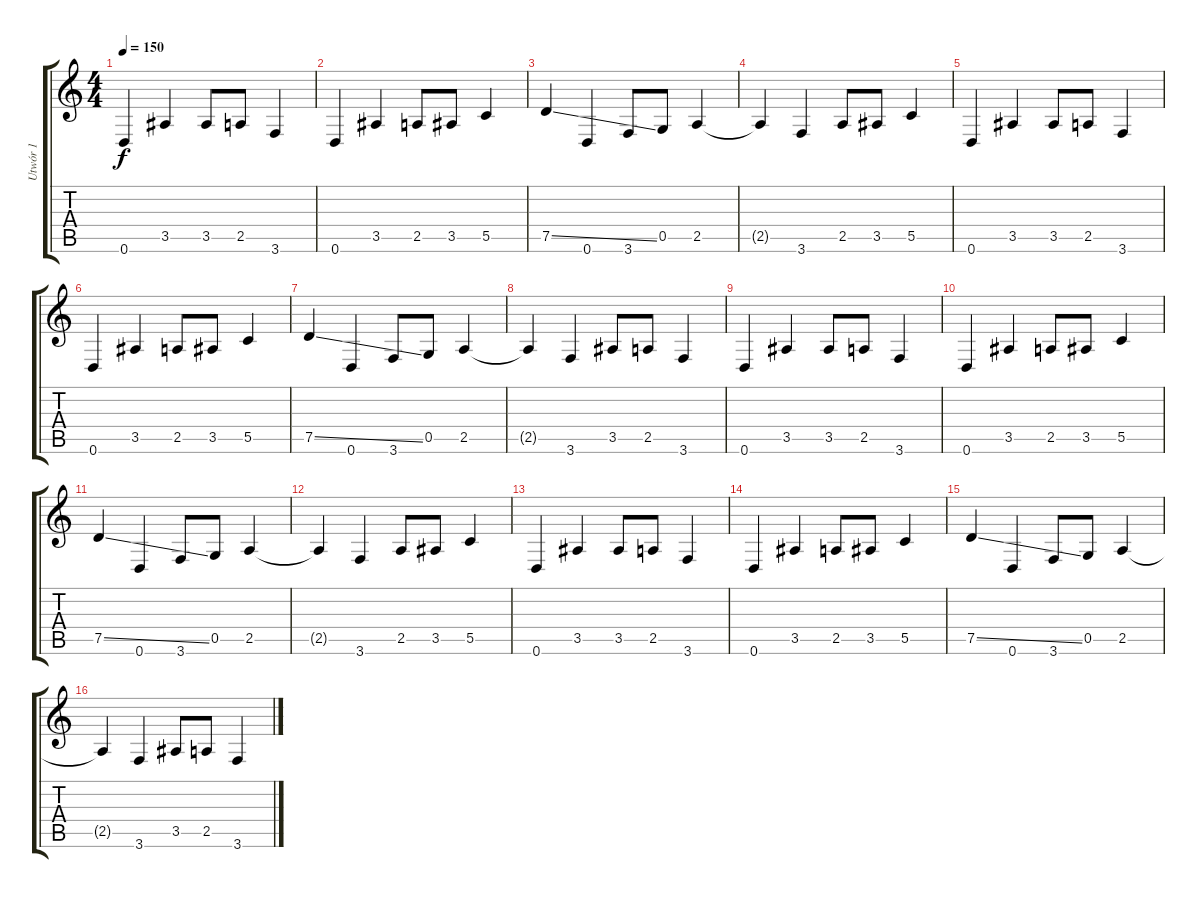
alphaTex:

\track ("Utwór 1" "Utwór 1") {instrument distortionguitar}
\staff {score tabs}
\tuning (D4 A3 F3 C3 G2 D2) {hide}
\ts (4 4)
\tempo 150
\clef g2
\ks c
0.6.4{dy f} 3.5.4 3.5.8 2.5.8 3.6.4 |
0.6.4 3.5.4 2.5.8 3.5.8 5.5.4 |
7.5{ss}.4 0.6.4 3.6.8 0.5.8 2.5.4 |
2.5{t}.4 3.6.4 2.5.8 3.5.8 5.5.4 |
0.6.4 3.5.4 3.5.8 2.5.8 3.6.4 |
0.6.4 3.5.4 2.5.8 3.5.8 5.5.4 |
7.5{ss}.4 0.6.4 3.6.8 0.5.8 2.5.4 |
2.5{t}.4 3.6.4 3.5.8 2.5.8 3.6.4 |
0.6.4 3.5.4 3.5.8 2.5.8 3.6.4 |
0.6.4 3.5.4 2.5.8 3.5.8 5.5.4 |
7.5{ss}.4 0.6.4 3.6.8 0.5.8 2.5.4 |
2.5{t}.4 3.6.4 2.5.8 3.5.8 5.5.4 |
0.6.4 3.5.4 3.5.8 2.5.8 3.6.4 |
0.6.4 3.5.4 2.5.8 3.5.8 5.5.4 |
7.5{ss}.4 0.6.4 3.6.8 0.5.8 2.5.4 |
2.5{t}.4 3.6.4 3.5.8 2.5.8 3.6.4
